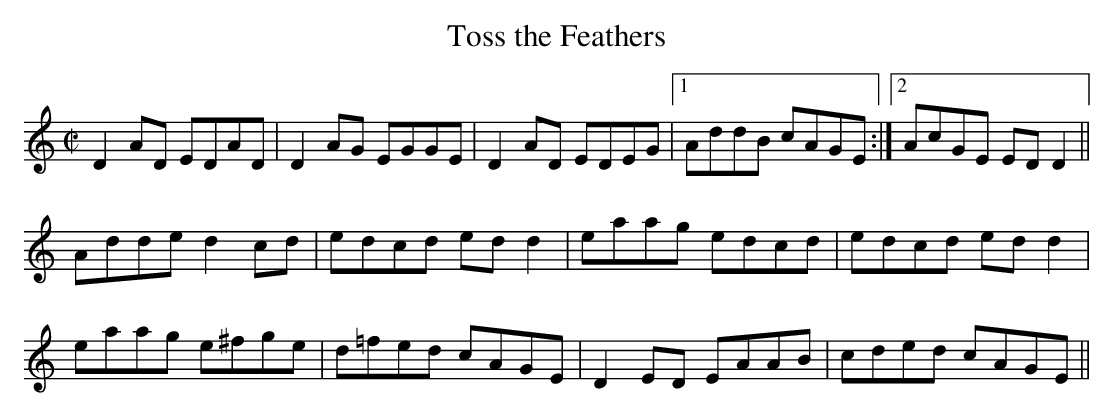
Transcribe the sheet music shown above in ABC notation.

X:1
T:Toss the Feathers
M:C|
K:Ddor
D2AD EDAD|D2AG EGGE|D2AD EDEG|1 AddB cAGE:|2 AcGE EDD2||
Adde d2cd|edcd edd2|eaag edcd|edcd edd2|
eaag e^fge|d=fed cAGE|D2ED EAAB|cded cAGE||
